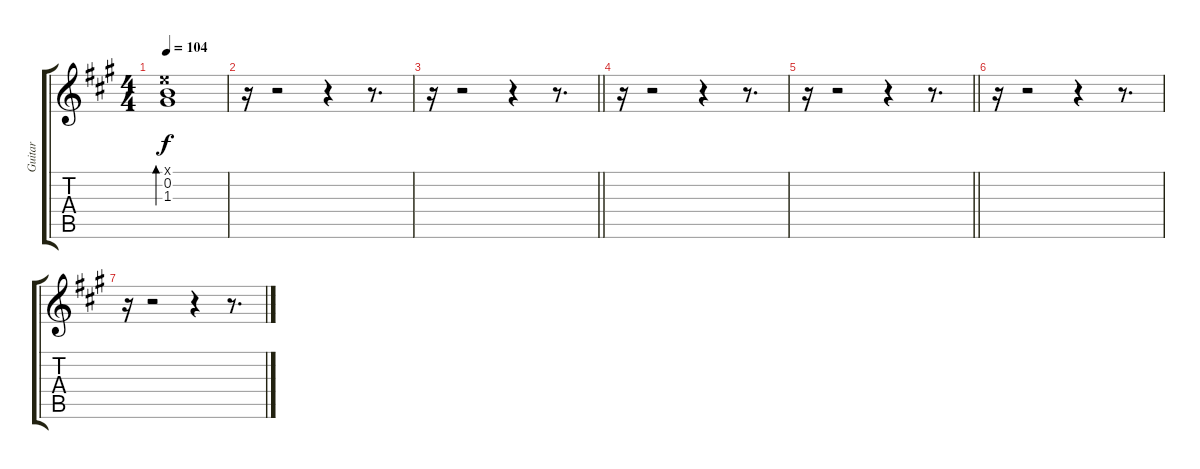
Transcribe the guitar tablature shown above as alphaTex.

\track ("Guitar" "Guitar") {mute instrument electricguitarmuted}
\staff {score tabs}
\tuning (E4 B3 G3 D3 A2 E2) {hide}
\ts (4 4)
\tempo 104
\clef g2
\ks a
(0.1{x} 0.2 1.3).1{bd 60 dy f} |
r.16 r.2 r.4 r.8{d} |
\barLineRight lightlight
r.16 r.2 r.4 r.8{d} |
r.16 r.2 r.4 r.8{d} |
\barLineRight lightlight
r.16 r.2 r.4 r.8{d} |
r.16 r.2 r.4 r.8{d} |
r.16 r.2 r.4 r.8{d}
